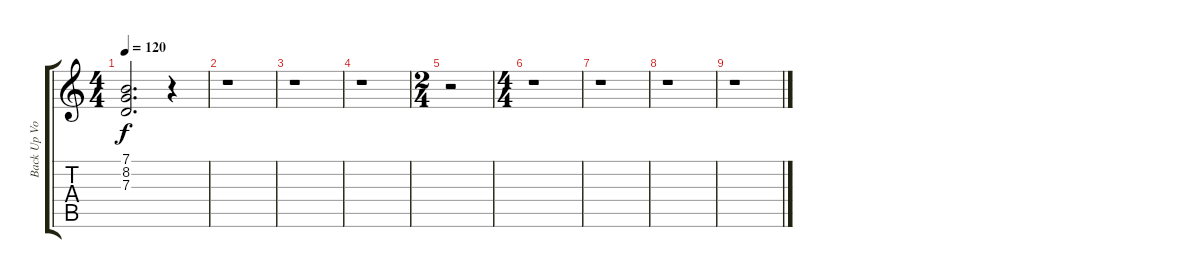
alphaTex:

\track ("Back Up Vocals" "Back Up Vo") {instrument synthvoice}
\staff {score tabs}
\tuning (E4 B3 G3 D3 A2 E2) {hide}
\ts (4 4)
\tempo 120
\clef g2
\ks c
(7.1{t} 8.2{t} 7.3{t}).2{d dy f} r.4 |
r.1 |
r.1 |
r.1 |
\ts (2 4)
r.2 |
\ts (4 4)
r.1 |
r.1 |
r.1 |
r.1
